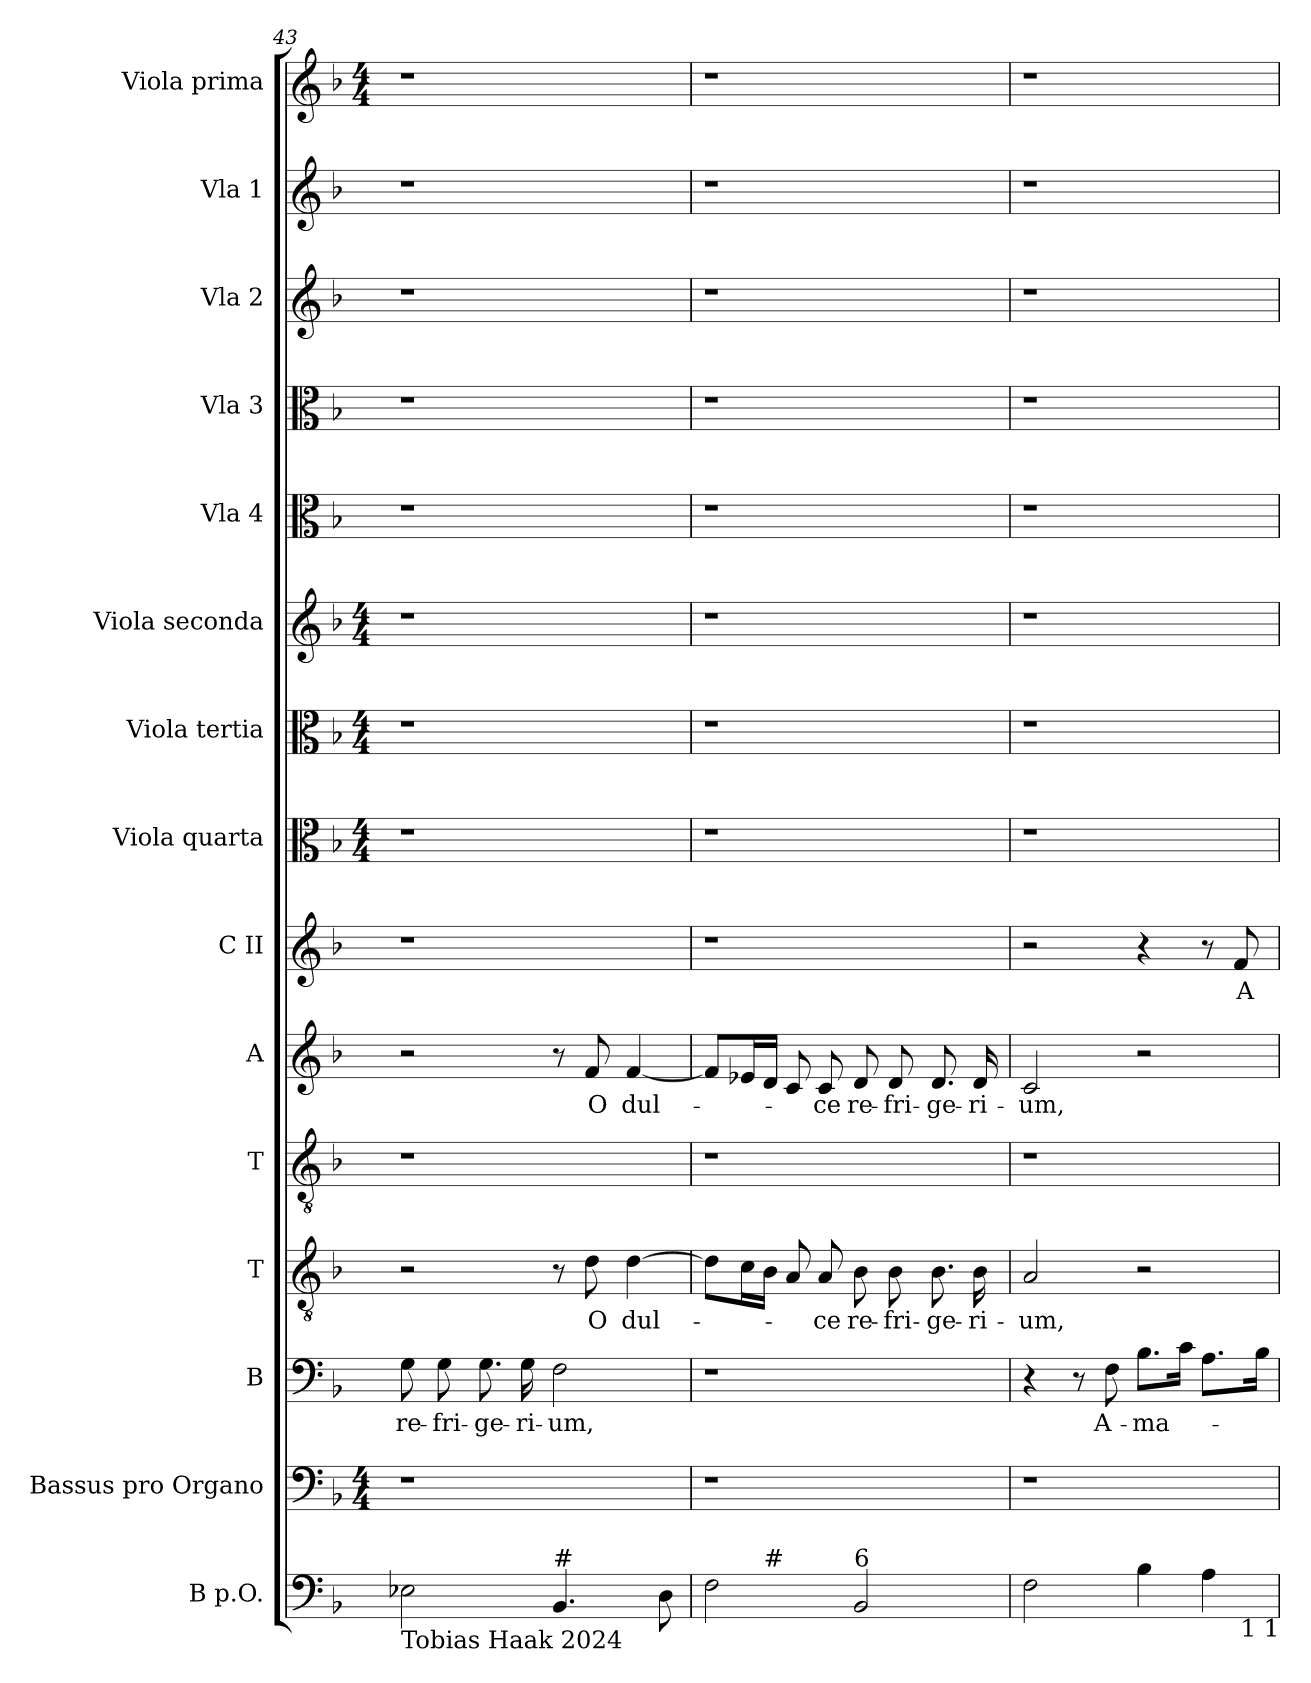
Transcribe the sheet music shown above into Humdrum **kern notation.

**kern	**kern	**kern	**text	**kern	**text	**kern	**kern	**text	**kern	**text	**kern	**kern	**kern	**kern	**kern	**kern	**kern	**kern
*part15	*part14	*part13	*part13	*part12	*part12	*part11	*part10	*part10	*part9	*part9	*part8	*part7	*part6	*part5	*part4	*part3	*part2	*part1
*staff15	*staff14	*staff13	*staff13	*staff12	*staff12	*staff11	*staff10	*staff10	*staff9	*staff9	*staff8	*staff7	*staff6	*staff5	*staff4	*staff3	*staff2	*staff1
*I"B p.O.	*I"Bassus pro Organo	*I"B	*	*I"T	*	*I"T	*I"A	*	*I"C II	*	*I"Viola quarta	*I"Viola tertia	*I"Viola seconda	*I"Vla 4	*I"Vla 3	*I"Vla 2	*I"Vla 1	*I"Viola prima
*I'B p.O.	*I'B p.O.	*I'B	*	*I'T	*	*I'T	*I'A	*	*I'C II	*	*I'Vla 4	*I'Vla 3	*I'Vla 2	*I'Vla 4	*I'Vla 3	*I'Vla 2	*I'Vla 1	*I'Vla 1
!!LO:PB:g=z
*clefF4	*clefF4	*clefF4	*	*clefGv2	*	*clefGv2	*clefG2	*	*clefG2	*	*clefC3	*clefC3	*clefG2	*clefC3	*clefC3	*clefG2	*clefG2	*clefG2
*k[b-]	*k[b-]	*k[b-]	*	*k[b-]	*	*k[b-]	*k[b-]	*	*k[b-]	*	*k[b-]	*k[b-]	*k[b-]	*k[b-]	*k[b-]	*k[b-]	*k[b-]	*k[b-]
*F:	*F:	*F:	*	*F:	*	*F:	*F:	*	*F:	*	*F:	*F:	*F:	*F:	*F:	*F:	*F:	*F:
*	*M4/4	*	*	*	*	*	*	*	*	*	*M4/4	*M4/4	*M4/4	*	*	*	*	*M4/4
=43	=43	=43	=43	=43	=43	=43	=43	=43	=43	=43	=43	=43	=43	=43	=43	=43	=43	=43
!LO:TX:b:t=Tobias Haak 2024	!	!	!	!	!	!	!	!	!	!	!	!	!	!	!	!	!	!
!	!	!	!LO:LY:b	!	!	!	!	!	!	!	!	!	!	!	!	!	!	!
2E-X\	1r	8G\	re-	2r	.	1r	2r	.	1r	.	1r	1r	1r	1r	1r	1r	1r	1r
!	!	!	!LO:LY:b	!	!	!	!	!	!	!	!	!	!	!	!	!	!	!
.	.	8G\	-fri-	.	.	.	.	.	.	.	.	.	.	.	.	.	.	.
!	!	!	!LO:LY:b	!	!	!	!	!	!	!	!	!	!	!	!	!	!	!
.	.	8.G\	-ge-	.	.	.	.	.	.	.	.	.	.	.	.	.	.	.
!	!	!	!LO:LY:b	!	!	!	!	!	!	!	!	!	!	!	!	!	!	!
.	.	16G\	-ri-	.	.	.	.	.	.	.	.	.	.	.	.	.	.	.
!LO:TX:a:t=#	!	!	!	!	!	!	!	!	!	!	!	!	!	!	!	!	!	!
!	!	!	!LO:LY:b	!	!	!	!	!	!	!	!	!	!	!	!	!	!	!
4.BB-/	.	2F\	-um,	8r	.	.	8r	.	.	.	.	.	.	.	.	.	.	.
!	!	!	!	!	!LO:LY:b	!	!	!LO:LY:b	!	!	!	!	!	!	!	!	!	!
.	.	.	.	8d\	O	.	8f/	O	.	.	.	.	.	.	.	.	.	.
!	!	!	!	!	!LO:LY:b	!	!	!LO:LY:b	!	!	!	!	!	!	!	!	!	!
.	.	.	.	[>4d\	dul-	.	[<4f/	dul-	.	.	.	.	.	.	.	.	.	.
8D\	.	.	.	.	.	.	.	.	.	.	.	.	.	.	.	.	.	.
=44	=44	=44	=44	=44	=44	=44	=44	=44	=44	=44	=44	=44	=44	=44	=44	=44	=44	=44
*^	*	*	*	*	*	*	*	*	*	*	*	*	*	*	*	*	*	*
2F\	8.ryy	1r	1r	.	8d\L]	.	1r	8f/L]	.	1r	.	1r	1r	1r	1r	1r	1r	1r	1r
.	.	.	.	.	16c\L	.	.	16e-X/L	.	.	.	.	.	.	.	.	.	.	.
!	!LO:TX:a:t=#	!	!	!	!	!	!	!	!	!	!	!	!	!	!	!	!	!	!
.	2ryy	.	.	.	16B-\JJ	.	.	16d/JJ	.	.	.	.	.	.	.	.	.	.	.
.	.	.	.	.	8A/	.	.	8c/	.	.	.	.	.	.	.	.	.	.	.
!	!	!	!	!	!	!LO:LY:b	!	!	!LO:LY:b	!	!	!	!	!	!	!	!	!	!
.	.	.	.	.	8A/	-ce	.	8c/	-ce	.	.	.	.	.	.	.	.	.	.
!LO:TX:a:t=6	!	!	!	!	!	!	!	!	!	!	!	!	!	!	!	!	!	!	!
!	!	!	!	!	!	!LO:LY:b	!	!	!LO:LY:b	!	!	!	!	!	!	!	!	!	!
2BB-/	.	.	.	.	8B-\	re-	.	8d/	re-	.	.	.	.	.	.	.	.	.	.
!	!	!	!	!	!	!LO:LY:b	!	!	!LO:LY:b	!	!	!	!	!	!	!	!	!	!
.	.	.	.	.	8B-\	-fri-	.	8d/	-fri-	.	.	.	.	.	.	.	.	.	.
.	4ryy	.	.	.	.	.	.	.	.	.	.	.	.	.	.	.	.	.	.
!	!	!	!	!	!	!LO:LY:b	!	!	!LO:LY:b	!	!	!	!	!	!	!	!	!	!
.	.	.	.	.	8.B-\	-ge-	.	8.d/	-ge-	.	.	.	.	.	.	.	.	.	.
!	!	!	!	!	!	!LO:LY:b	!	!	!LO:LY:b	!	!	!	!	!	!	!	!	!	!
.	16ryy	.	.	.	16B-\	-ri-	.	16d/	-ri-	.	.	.	.	.	.	.	.	.	.
=45	=45	=45	=45	=45	=45	=45	=45	=45	=45	=45	=45	=45	=45	=45	=45	=45	=45	=45	=45
!	!	!	!	!	!	!LO:LY:b	!	!	!LO:LY:b	!	!	!	!	!	!	!	!	!	!
*v	*v	*	*	*	*	*	*	*	*	*	*	*	*	*	*	*	*	*	*
2F\	1r	4r	.	2A/	-um,	1r	2c/	-um,	2r	.	1r	1r	1r	1r	1r	1r	1r	1r
.	.	8r	.	.	.	.	.	.	.	.	.	.	.	.	.	.	.	.
!	!	!	!LO:LY:b	!	!	!	!	!	!	!	!	!	!	!	!	!	!	!
.	.	8F\	A-	.	.	.	.	.	.	.	.	.	.	.	.	.	.	.
!	!	!	!LO:LY:b	!	!	!	!	!	!	!	!	!	!	!	!	!	!	!
4B-\	.	8.B-\L	-ma-	2r	.	.	2r	.	4r	.	.	.	.	.	.	.	.	.
.	.	16c\Jk	.	.	.	.	.	.	.	.	.	.	.	.	.	.	.	.
4A\	.	8.A\L	.	.	.	.	.	.	8r	.	.	.	.	.	.	.	.	.
!	!	!	!	!	!	!	!	!	!	!LO:LY:b	!	!	!	!	!	!	!	!
.	.	.	.	.	.	.	.	.	8f/	A-	.	.	.	.	.	.	.	.
.	.	16B-\Jk	.	.	.	.	.	.	.	.	.	.	.	.	.	.	.	.
!LO:TX:b:t=1 1	!	!	!	!	!	!	!	!	!	!	!	!	!	!	!	!	!	!
=	=	=	=	=	=	=	=	=	=	=	=	=	=	=	=	=	=	=
*-	*-	*-	*-	*-	*-	*-	*-	*-	*-	*-	*-	*-	*-	*-	*-	*-	*-	*-
